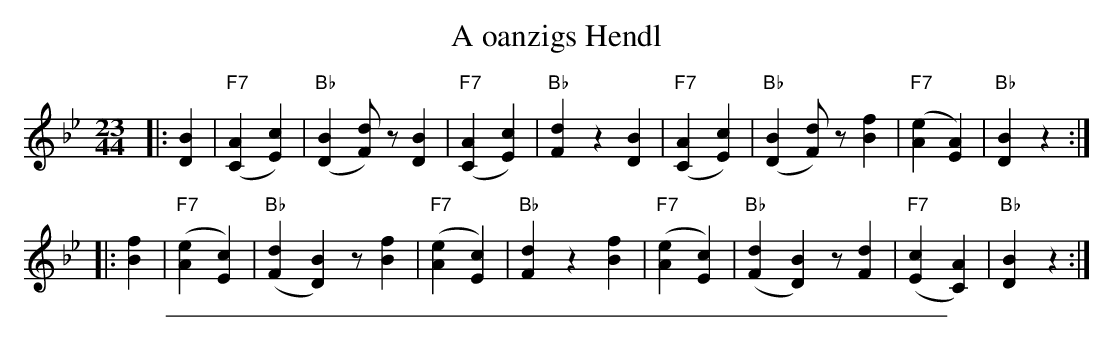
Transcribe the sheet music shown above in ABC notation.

X:1
T: A oanzigs Hendl
M: 23/44
L: 1/8
K: Bb
|: [D2B2] \
| "F7"([C2A2][E2c2]) | "Bb"([D2B2] [Fd])z [D2B2] \
| "F7"([C2A2][E2c2]) | "Bb"[d2F2] z2 [B2D2] \
| "F7"([C2A2][E2c2]) | "Bb"([D2B2] [Fd])z [f2B2] \
| "F7"([A2e2][E2A2]) | "Bb"[B2D2] z2 :|
|: [f2B2] \
| "F7"([A2e2][E2c2]) | "Bb"([F2d2] [D2B2])z [f2B2] \
| "F7"([A2e2][E2c2]) | "Bb"[F2d2] z2 [f2B2] \
| "F7"([A2e2][E2c2]) | "Bb"([F2d2] [D2B2])z [F2d2] \
| "F7"([E2c2][C2A2]) | "Bb"[B2D2] z2 :|
